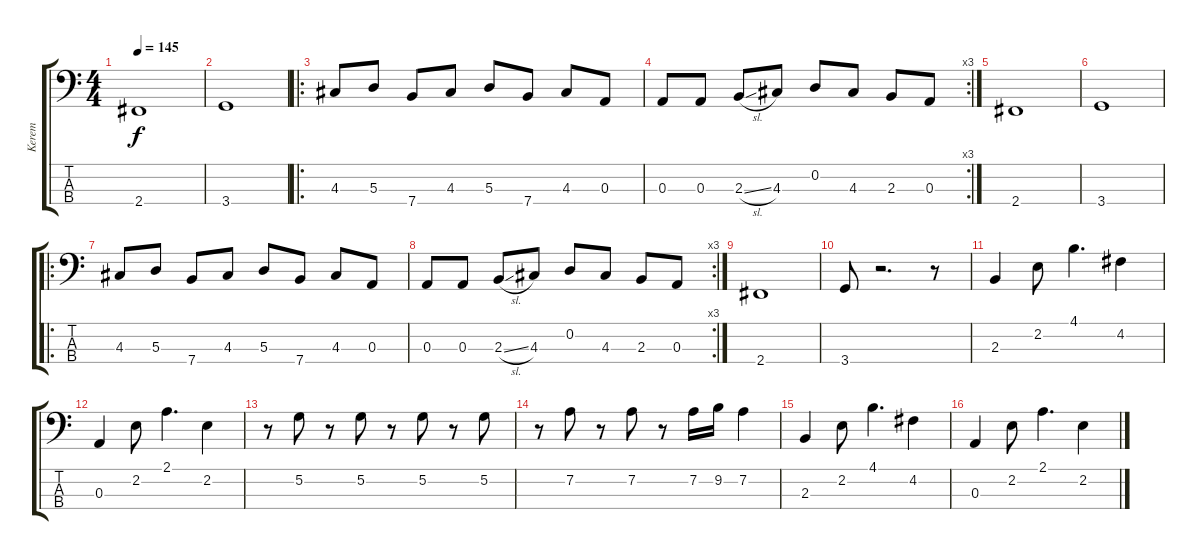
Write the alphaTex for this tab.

\track ("Kerem" "Kerem") {instrument electricbasspick}
\staff {score tabs}
\tuning (G2 D2 A1 E1) {hide}
\ts (4 4)
\tempo 145
\clef f4
\ks c
2.4.1{dy f} |
3.4.1 |
\ro
4.3.8 5.3.8 7.4.8 4.3.8 5.3.8 7.4.8 4.3.8 0.3.8 |
\rc 3
0.3.8 0.3.8 2.3{sl}.8 4.3.8 0.2.8 4.3.8 2.3.8 0.3.8 |
2.4.1 |
3.4.1 |
\ro
4.3.8 5.3.8 7.4.8 4.3.8 5.3.8 7.4.8 4.3.8 0.3.8 |
\rc 3
0.3.8 0.3.8 2.3{sl}.8 4.3.8 0.2.8 4.3.8 2.3.8 0.3.8 |
2.4.1 |
3.4.8 r.2{d} r.8 |
2.3.4 2.2.8 4.1.4{d} 4.2.4 |
0.3.4 2.2.8 2.1.4{d} 2.2.4 |
r.8 5.2.8 r.8 5.2.8 r.8 5.2.8 r.8 5.2.8 |
r.8 7.2.8 r.8 7.2.8 r.8 7.2.16 9.2.16 7.2.4 |
2.3.4 2.2.8 4.1.4{d} 4.2.4 |
0.3.4 2.2.8 2.1.4{d} 2.2.4
